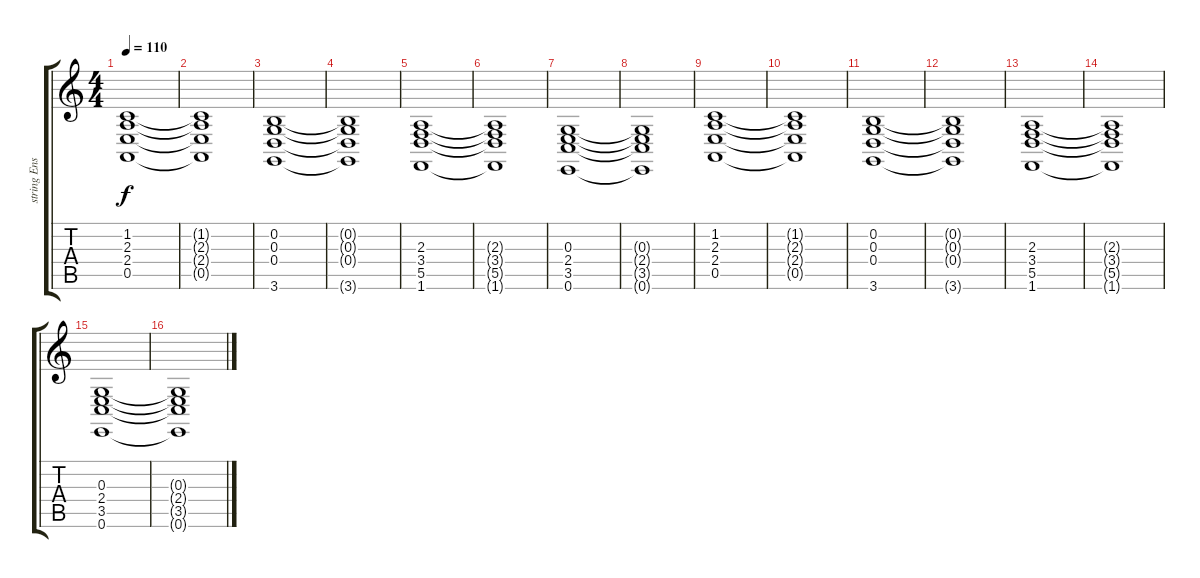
\track ("string Ensemble" "string Ens") {instrument stringensemble2}
\staff {score tabs}
\tuning (E4 B3 G3 D3 A2 E2) {hide}
\ts (4 4)
\tempo 110
\clef g2
\ks c
(1.2 2.3 2.4 0.5).1{dy f} |
(1.2{t} 2.3{t} 2.4{t} 0.5{t}).1 |
(0.2 0.3 0.4 3.6).1 |
(0.2{t} 0.3{t} 0.4{t} 3.6{t}).1 |
(2.3 3.4 5.5 1.6).1 |
(2.3{t} 3.4{t} 5.5{t} 1.6{t}).1 |
(0.3 2.4 3.5 0.6).1 |
(0.3{t} 2.4{t} 3.5{t} 0.6{t}).1 |
(1.2 2.3 2.4 0.5).1 |
(1.2{t} 2.3{t} 2.4{t} 0.5{t}).1 |
(0.2 0.3 0.4 3.6).1 |
(0.2{t} 0.3{t} 0.4{t} 3.6{t}).1 |
(2.3 3.4 5.5 1.6).1 |
(2.3{t} 3.4{t} 5.5{t} 1.6{t}).1 |
(0.3 2.4 3.5 0.6).1 |
(0.3{t} 2.4{t} 3.5{t} 0.6{t}).1
